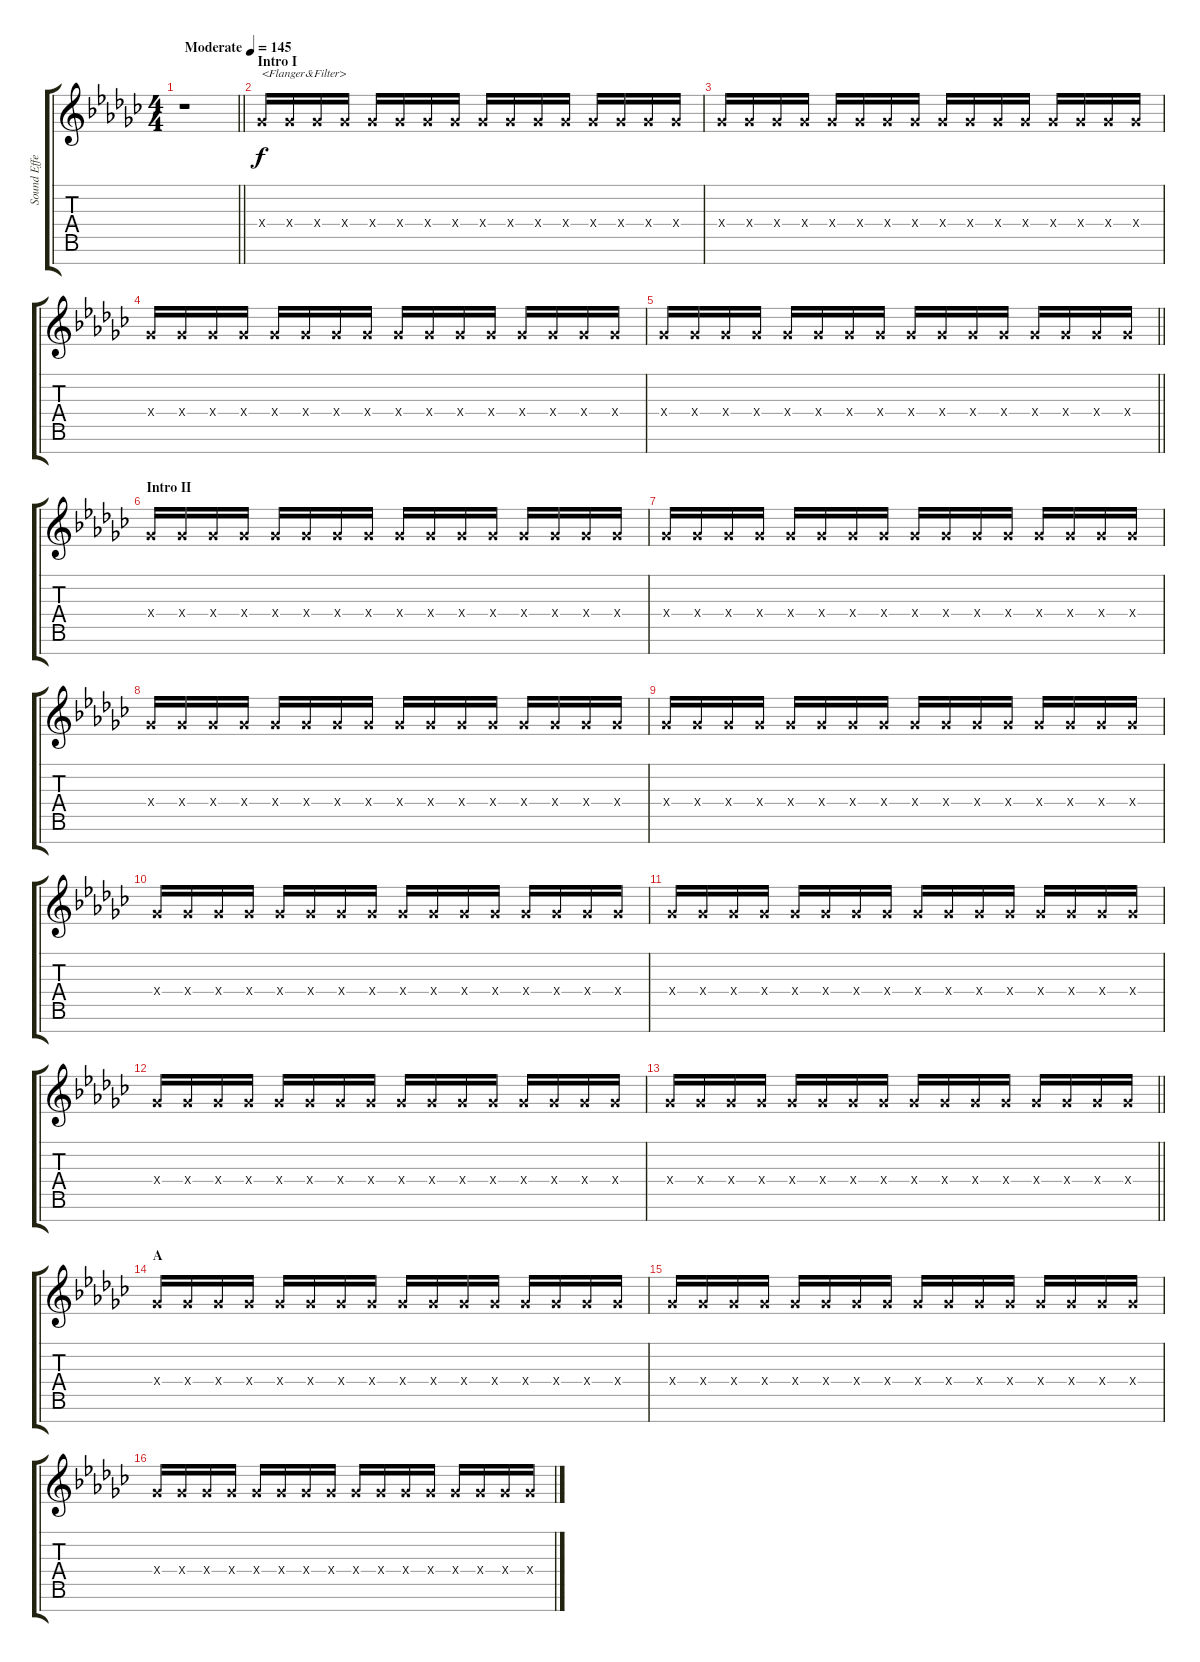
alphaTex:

\track ("Sound Effect I" "Sound Effe") {instrument pad3polysynth}
\staff {score tabs}
\tuning (E5 B4 G4 D4 A3 E3 B2) {hide}
\ts (4 4)
\tempo (145 "Moderate")
\clef g2
\barLineRight lightlight
\ks gb
r.1{dy f instrument pad3polysynth} |
\section ("" "Intro I")
4.4{x}.16{txt "<Flanger&Filter>"} 4.4{x}.16 4.4{x}.16 4.4{x}.16 4.4{x}.16 4.4{x}.16 4.4{x}.16 4.4{x}.16 4.4{x}.16 4.4{x}.16 4.4{x}.16 4.4{x}.16 4.4{x}.16 4.4{x}.16 4.4{x}.16 4.4{x}.16 |
4.4{x}.16 4.4{x}.16 4.4{x}.16 4.4{x}.16 4.4{x}.16 4.4{x}.16 4.4{x}.16 4.4{x}.16 4.4{x}.16 4.4{x}.16 4.4{x}.16 4.4{x}.16 4.4{x}.16 4.4{x}.16 4.4{x}.16 4.4{x}.16 |
4.4{x}.16 4.4{x}.16 4.4{x}.16 4.4{x}.16 4.4{x}.16 4.4{x}.16 4.4{x}.16 4.4{x}.16 4.4{x}.16 4.4{x}.16 4.4{x}.16 4.4{x}.16 4.4{x}.16 4.4{x}.16 4.4{x}.16 4.4{x}.16 |
\barLineRight lightlight
4.4{x}.16 4.4{x}.16 4.4{x}.16 4.4{x}.16 4.4{x}.16 4.4{x}.16 4.4{x}.16 4.4{x}.16 4.4{x}.16 4.4{x}.16 4.4{x}.16 4.4{x}.16 4.4{x}.16 4.4{x}.16 4.4{x}.16 4.4{x}.16 |
\section ("" "Intro II")
4.4{x}.16 4.4{x}.16 4.4{x}.16 4.4{x}.16 4.4{x}.16 4.4{x}.16 4.4{x}.16 4.4{x}.16 4.4{x}.16 4.4{x}.16 4.4{x}.16 4.4{x}.16 4.4{x}.16 4.4{x}.16 4.4{x}.16 4.4{x}.16 |
4.4{x}.16 4.4{x}.16 4.4{x}.16 4.4{x}.16 4.4{x}.16 4.4{x}.16 4.4{x}.16 4.4{x}.16 4.4{x}.16 4.4{x}.16 4.4{x}.16 4.4{x}.16 4.4{x}.16 4.4{x}.16 4.4{x}.16 4.4{x}.16 |
4.4{x}.16 4.4{x}.16 4.4{x}.16 4.4{x}.16 4.4{x}.16 4.4{x}.16 4.4{x}.16 4.4{x}.16 4.4{x}.16 4.4{x}.16 4.4{x}.16 4.4{x}.16 4.4{x}.16 4.4{x}.16 4.4{x}.16 4.4{x}.16 |
4.4{x}.16 4.4{x}.16 4.4{x}.16 4.4{x}.16 4.4{x}.16 4.4{x}.16 4.4{x}.16 4.4{x}.16 4.4{x}.16 4.4{x}.16 4.4{x}.16 4.4{x}.16 4.4{x}.16 4.4{x}.16 4.4{x}.16 4.4{x}.16 |
4.4{x}.16 4.4{x}.16 4.4{x}.16 4.4{x}.16 4.4{x}.16 4.4{x}.16 4.4{x}.16 4.4{x}.16 4.4{x}.16 4.4{x}.16 4.4{x}.16 4.4{x}.16 4.4{x}.16 4.4{x}.16 4.4{x}.16 4.4{x}.16 |
4.4{x}.16 4.4{x}.16 4.4{x}.16 4.4{x}.16 4.4{x}.16 4.4{x}.16 4.4{x}.16 4.4{x}.16 4.4{x}.16 4.4{x}.16 4.4{x}.16 4.4{x}.16 4.4{x}.16 4.4{x}.16 4.4{x}.16 4.4{x}.16 |
4.4{x}.16 4.4{x}.16 4.4{x}.16 4.4{x}.16 4.4{x}.16 4.4{x}.16 4.4{x}.16 4.4{x}.16 4.4{x}.16 4.4{x}.16 4.4{x}.16 4.4{x}.16 4.4{x}.16 4.4{x}.16 4.4{x}.16 4.4{x}.16 |
\barLineRight lightlight
4.4{x}.16 4.4{x}.16 4.4{x}.16 4.4{x}.16 4.4{x}.16 4.4{x}.16 4.4{x}.16 4.4{x}.16 4.4{x}.16 4.4{x}.16 4.4{x}.16 4.4{x}.16 4.4{x}.16 4.4{x}.16 4.4{x}.16 4.4{x}.16 |
\section ("" "A")
4.4{x}.16 4.4{x}.16 4.4{x}.16 4.4{x}.16 4.4{x}.16 4.4{x}.16 4.4{x}.16 4.4{x}.16 4.4{x}.16 4.4{x}.16 4.4{x}.16 4.4{x}.16 4.4{x}.16 4.4{x}.16 4.4{x}.16 4.4{x}.16 |
4.4{x}.16 4.4{x}.16 4.4{x}.16 4.4{x}.16 4.4{x}.16 4.4{x}.16 4.4{x}.16 4.4{x}.16 4.4{x}.16 4.4{x}.16 4.4{x}.16 4.4{x}.16 4.4{x}.16 4.4{x}.16 4.4{x}.16 4.4{x}.16 |
4.4{x}.16 4.4{x}.16 4.4{x}.16 4.4{x}.16 4.4{x}.16 4.4{x}.16 4.4{x}.16 4.4{x}.16 4.4{x}.16 4.4{x}.16 4.4{x}.16 4.4{x}.16 4.4{x}.16 4.4{x}.16 4.4{x}.16 4.4{x}.16
